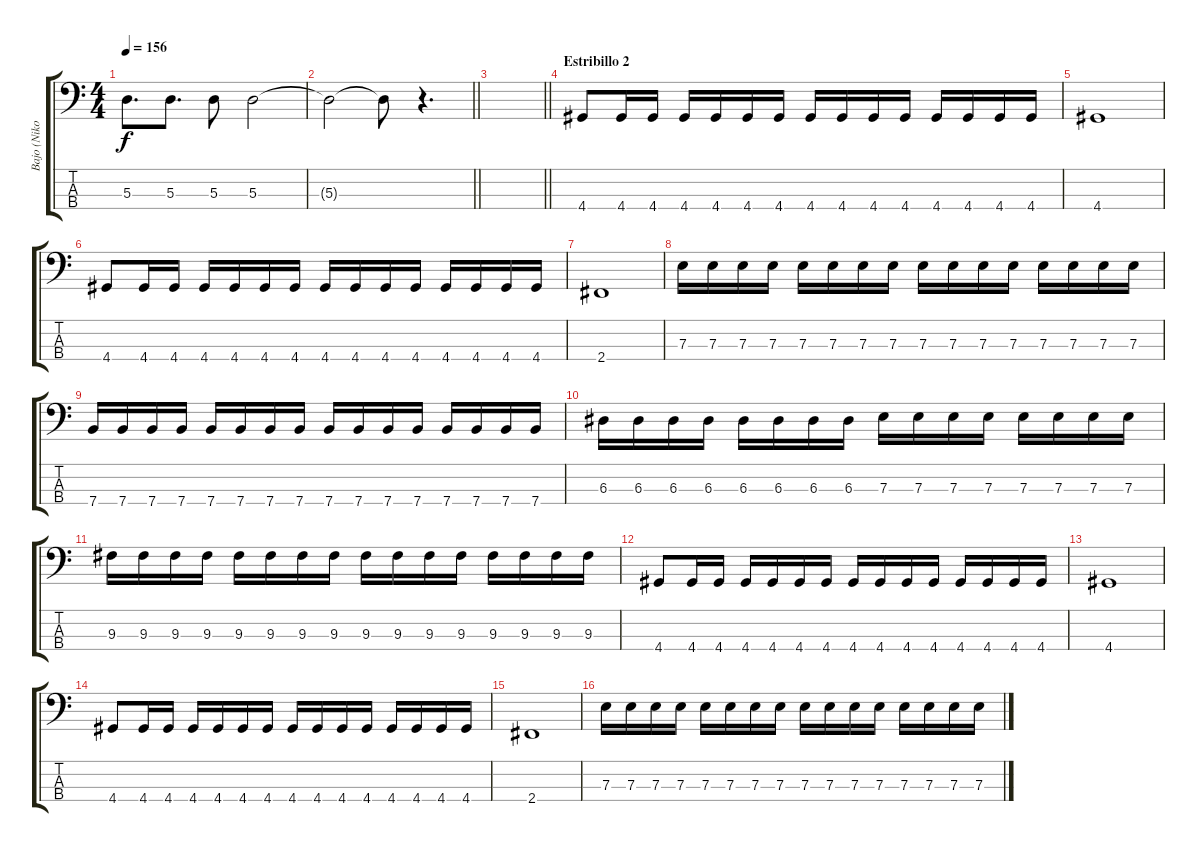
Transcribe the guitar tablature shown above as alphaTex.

\track ("Bajo (Niko)" "Bajo (Niko") {instrument electricbassfinger}
\staff {score tabs}
\tuning (G2 D2 A1 E1) {hide}
\ts (4 4)
\tempo 156
\clef f4
\ks c
5.3.8{d dy f} 5.3.8{d} 5.3.8 5.3.2 |
\barLineRight lightlight
5.3{t}.2 5.3{t}.8 r.4{d} |
\barLineRight lightlight
|
\section ("" "Estribillo 2")
4.4.8 4.4.16 4.4.16 4.4.16 4.4.16 4.4.16 4.4.16 4.4.16 4.4.16 4.4.16 4.4.16 4.4.16 4.4.16 4.4.16 4.4.16 |
4.4.1 |
4.4.8 4.4.16 4.4.16 4.4.16 4.4.16 4.4.16 4.4.16 4.4.16 4.4.16 4.4.16 4.4.16 4.4.16 4.4.16 4.4.16 4.4.16 |
2.4.1 |
7.3.16 7.3.16 7.3.16 7.3.16 7.3.16 7.3.16 7.3.16 7.3.16 7.3.16 7.3.16 7.3.16 7.3.16 7.3.16 7.3.16 7.3.16 7.3.16 |
7.4.16 7.4.16 7.4.16 7.4.16 7.4.16 7.4.16 7.4.16 7.4.16 7.4.16 7.4.16 7.4.16 7.4.16 7.4.16 7.4.16 7.4.16 7.4.16 |
6.3.16 6.3.16 6.3.16 6.3.16 6.3.16 6.3.16 6.3.16 6.3.16 7.3.16 7.3.16 7.3.16 7.3.16 7.3.16 7.3.16 7.3.16 7.3.16 |
9.3.16 9.3.16 9.3.16 9.3.16 9.3.16 9.3.16 9.3.16 9.3.16 9.3.16 9.3.16 9.3.16 9.3.16 9.3.16 9.3.16 9.3.16 9.3.16 |
4.4.8 4.4.16 4.4.16 4.4.16 4.4.16 4.4.16 4.4.16 4.4.16 4.4.16 4.4.16 4.4.16 4.4.16 4.4.16 4.4.16 4.4.16 |
4.4.1 |
4.4.8 4.4.16 4.4.16 4.4.16 4.4.16 4.4.16 4.4.16 4.4.16 4.4.16 4.4.16 4.4.16 4.4.16 4.4.16 4.4.16 4.4.16 |
2.4.1 |
7.3.16 7.3.16 7.3.16 7.3.16 7.3.16 7.3.16 7.3.16 7.3.16 7.3.16 7.3.16 7.3.16 7.3.16 7.3.16 7.3.16 7.3.16 7.3.16
